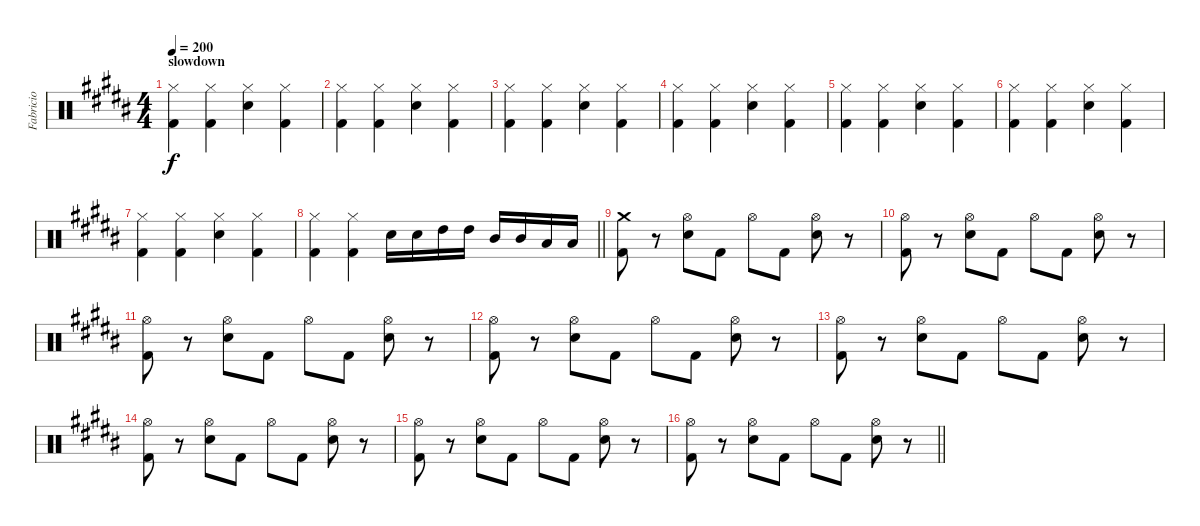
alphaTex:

\track ("Fabricio" "Fabricio") {instrument percussion}
\staff {score}
\articulation defaults
\ts (4 4)
\section ("" "slowdown")
\tempo 200
\clef neutral
\ks b
("Hi-Hat (closed)" "Kick (hit) 2").4{dy f} ("Hi-Hat (closed)" "Kick (hit) 2").4 ("Hi-Hat (closed)" "Electric Snare (hit)").4 ("Hi-Hat (closed)" "Kick (hit) 2").4 |
("Hi-Hat (closed)" "Kick (hit) 2").4 ("Hi-Hat (closed)" "Kick (hit) 2").4 ("Hi-Hat (closed)" "Electric Snare (hit)").4 ("Hi-Hat (closed)" "Kick (hit) 2").4 |
("Hi-Hat (closed)" "Kick (hit) 2").4 ("Hi-Hat (closed)" "Kick (hit) 2").4 ("Hi-Hat (closed)" "Electric Snare (hit)").4 ("Hi-Hat (closed)" "Kick (hit) 2").4 |
("Hi-Hat (closed)" "Kick (hit) 2").4 ("Hi-Hat (closed)" "Kick (hit) 2").4 ("Hi-Hat (closed)" "Electric Snare (hit)").4 ("Hi-Hat (closed)" "Kick (hit) 2").4 |
("Hi-Hat (closed)" "Kick (hit) 2").4 ("Hi-Hat (closed)" "Kick (hit) 2").4 ("Hi-Hat (closed)" "Electric Snare (hit)").4 ("Hi-Hat (closed)" "Kick (hit) 2").4 |
("Hi-Hat (closed)" "Kick (hit) 2").4 ("Hi-Hat (closed)" "Kick (hit) 2").4 ("Hi-Hat (closed)" "Electric Snare (hit)").4 ("Hi-Hat (closed)" "Kick (hit) 2").4 |
("Hi-Hat (closed)" "Kick (hit) 2").4 ("Hi-Hat (closed)" "Kick (hit) 2").4 ("Hi-Hat (closed)" "Electric Snare (hit)").4 ("Hi-Hat (closed)" "Kick (hit) 2").4 |
\barLineRight lightlight
("Hi-Hat (closed)" "Kick (hit) 2").4 ("Hi-Hat (closed)" "Kick (hit) 2").4 "Electric Snare (hit)".16 "Electric Snare (hit)".16 "High Tom (hit)".16 "High Tom (hit)".16 "Mid Tom (hit)".16 "Mid Tom (hit)".16 "Low Tom (hit)".16 "Low Tom (hit)".16 |
\section ("" "")
("Crash medium (hit)" "Kick (hit) 2").8 r.8 ("Hi-Hat (open)" "Electric Snare (hit)").8 "Kick (hit) 2".8 "Hi-Hat (open)".8 "Kick (hit) 2".8 ("Hi-Hat (open)" "Electric Snare (hit)").8 r.8 |
("Hi-Hat (open)" "Kick (hit) 2").8 r.8 ("Hi-Hat (open)" "Electric Snare (hit)").8 "Kick (hit) 2".8 "Hi-Hat (open)".8 "Kick (hit) 2".8 ("Hi-Hat (open)" "Electric Snare (hit)").8 r.8 |
("Hi-Hat (open)" "Kick (hit) 2").8 r.8 ("Hi-Hat (open)" "Electric Snare (hit)").8 "Kick (hit) 2".8 "Hi-Hat (open)".8 "Kick (hit) 2".8 ("Hi-Hat (open)" "Electric Snare (hit)").8 r.8 |
("Hi-Hat (open)" "Kick (hit) 2").8 r.8 ("Hi-Hat (open)" "Electric Snare (hit)").8 "Kick (hit) 2".8 "Hi-Hat (open)".8 "Kick (hit) 2".8 ("Hi-Hat (open)" "Electric Snare (hit)").8 r.8 |
("Hi-Hat (open)" "Kick (hit) 2").8 r.8 ("Hi-Hat (open)" "Electric Snare (hit)").8 "Kick (hit) 2".8 "Hi-Hat (open)".8 "Kick (hit) 2".8 ("Hi-Hat (open)" "Electric Snare (hit)").8 r.8 |
("Hi-Hat (open)" "Kick (hit) 2").8 r.8 ("Hi-Hat (open)" "Electric Snare (hit)").8 "Kick (hit) 2".8 "Hi-Hat (open)".8 "Kick (hit) 2".8 ("Hi-Hat (open)" "Electric Snare (hit)").8 r.8 |
("Hi-Hat (open)" "Kick (hit) 2").8 r.8 ("Hi-Hat (open)" "Electric Snare (hit)").8 "Kick (hit) 2".8 "Hi-Hat (open)".8 "Kick (hit) 2".8 ("Hi-Hat (open)" "Electric Snare (hit)").8 r.8 |
\barLineRight lightlight
("Hi-Hat (open)" "Kick (hit) 2").8 r.8 ("Hi-Hat (open)" "Electric Snare (hit)").8 "Kick (hit) 2".8 "Hi-Hat (open)".8 "Kick (hit) 2".8 ("Hi-Hat (open)" "Electric Snare (hit)").8 r.8
